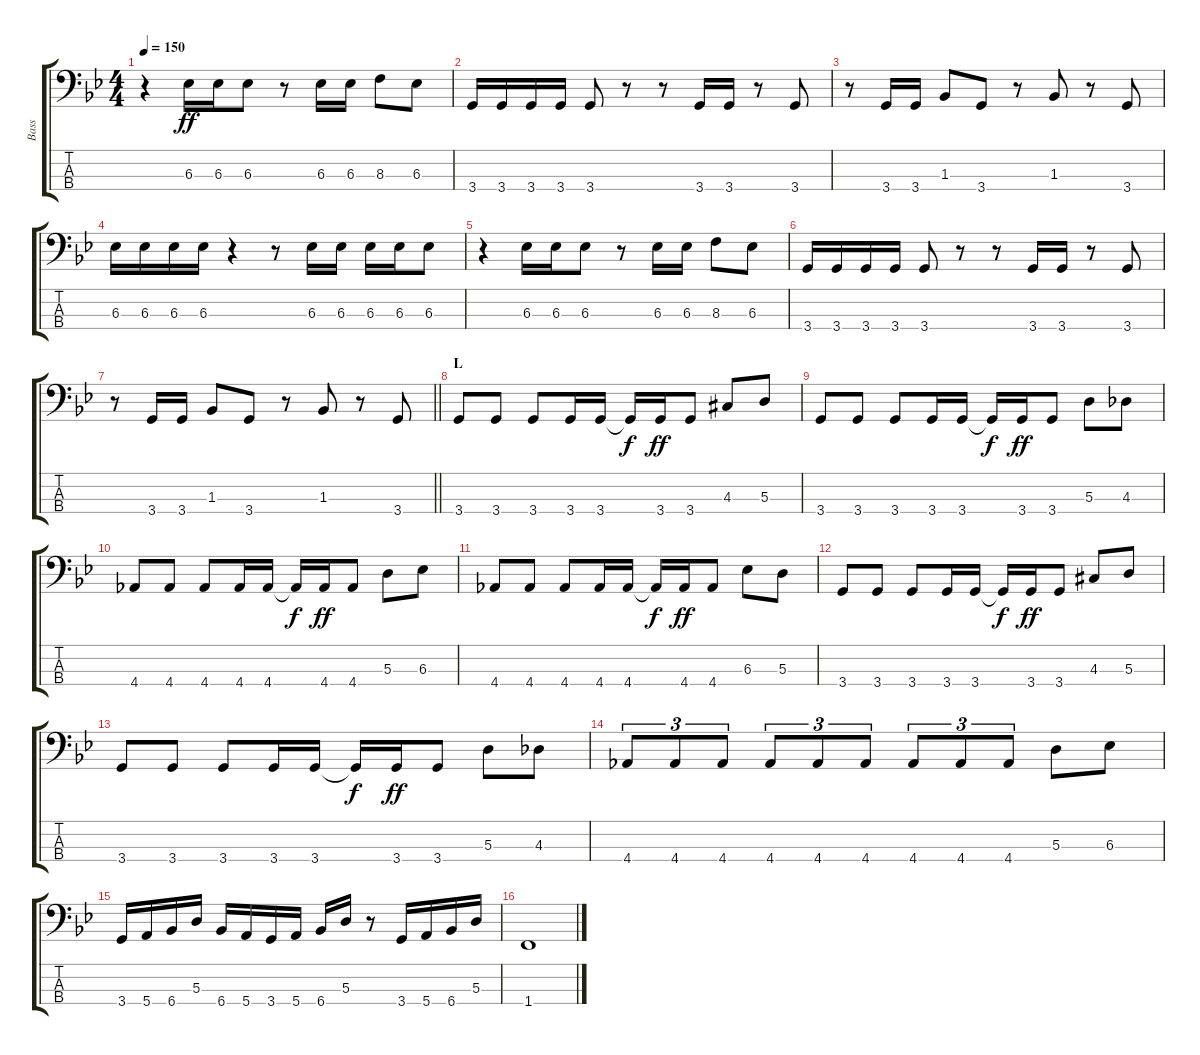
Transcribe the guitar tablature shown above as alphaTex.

\track ("Bass" "Bass") {instrument electricbasspick}
\staff {score tabs}
\tuning (G2 D2 A1 E1) {hide}
\ts (4 4)
\tempo 150
\clef f4
\ks bb
r.4{dy ff} 6.3.16 6.3.16 6.3.8 r.8 6.3.16 6.3.16 8.3.8 6.3.8 |
3.4.16 3.4.16 3.4.16 3.4.16 3.4.8 r.8 r.8 3.4.16 3.4.16 r.8 3.4.8 |
r.8 3.4.16 3.4.16 1.3.8 3.4.8 r.8 1.3.8 r.8 3.4.8 |
6.3.16 6.3.16 6.3.16 6.3.16 r.4 r.8 6.3.16 6.3.16 6.3.16 6.3.16 6.3.8 |
r.4 6.3.16 6.3.16 6.3.8 r.8 6.3.16 6.3.16 8.3.8 6.3.8 |
3.4.16 3.4.16 3.4.16 3.4.16 3.4.8 r.8 r.8 3.4.16 3.4.16 r.8 3.4.8 |
\barLineRight lightlight
r.8 3.4.16 3.4.16 1.3.8 3.4.8 r.8 1.3.8 r.8 3.4.8 |
\section ("" "L")
3.4.8 3.4.8 3.4.8 3.4.16 3.4.16 3.4{t}.16{dy f} 3.4.16{dy ff} 3.4.8 4.3{acc #}.8 5.3.8 |
3.4.8 3.4.8 3.4.8 3.4.16 3.4.16 3.4{t}.16{dy f} 3.4.16{dy ff} 3.4.8 5.3.8 4.3.8 |
4.4.8 4.4.8 4.4.8 4.4.16 4.4.16 4.4{t}.16{dy f} 4.4.16{dy ff} 4.4.8 5.3.8 6.3.8 |
4.4.8 4.4.8 4.4.8 4.4.16 4.4.16 4.4{t}.16{dy f} 4.4.16{dy ff} 4.4.8 6.3.8 5.3.8 |
3.4.8 3.4.8 3.4.8 3.4.16 3.4.16 3.4{t}.16{dy f} 3.4.16{dy ff} 3.4.8 4.3{acc #}.8 5.3.8 |
3.4.8 3.4.8 3.4.8 3.4.16 3.4.16 3.4{t}.16{dy f} 3.4.16{dy ff} 3.4.8 5.3.8 4.3.8 |
4.4.8{tu (3 2)} 4.4.8{tu (3 2)} 4.4.8{tu (3 2)} 4.4.8{tu (3 2)} 4.4.8{tu (3 2)} 4.4.8{tu (3 2)} 4.4.8{tu (3 2)} 4.4.8{tu (3 2)} 4.4.8{tu (3 2)} 5.3.8 6.3.8 |
3.4.16 5.4.16 6.4.16 5.3.16 6.4.16 5.4.16 3.4.16 5.4.16 6.4.16 5.3.16 r.8 3.4.16 5.4.16 6.4.16 5.3.16 |
1.4.1
